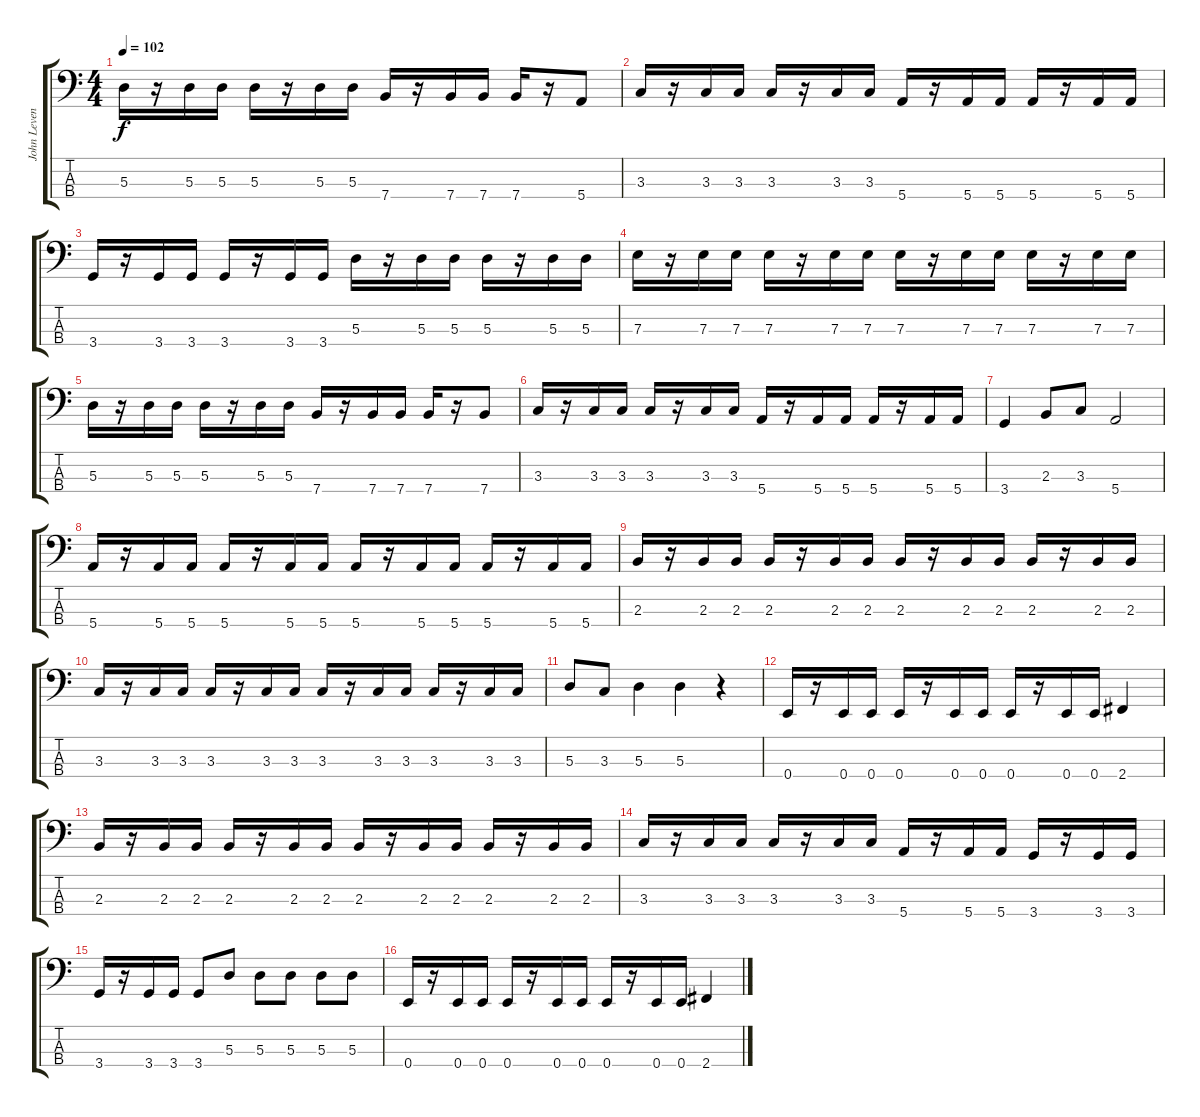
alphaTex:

\track ("John Leven" "John Leven") {instrument electricbasspick}
\staff {score tabs}
\tuning (G2 D2 A1 E1) {hide}
\ts (4 4)
\tempo 102
\clef f4
\ks c
5.3.16{dy f} r.16 5.3.16 5.3.16 5.3.16 r.16 5.3.16 5.3.16 7.4.16 r.16 7.4.16 7.4.16 7.4.16 r.16 5.4.8 |
3.3.16 r.16 3.3.16 3.3.16 3.3.16 r.16 3.3.16 3.3.16 5.4.16 r.16 5.4.16 5.4.16 5.4.16 r.16 5.4.16 5.4.16 |
3.4.16 r.16 3.4.16 3.4.16 3.4.16 r.16 3.4.16 3.4.16 5.3.16 r.16 5.3.16 5.3.16 5.3.16 r.16 5.3.16 5.3.16 |
7.3.16 r.16 7.3.16 7.3.16 7.3.16 r.16 7.3.16 7.3.16 7.3.16 r.16 7.3.16 7.3.16 7.3.16 r.16 7.3.16 7.3.16 |
5.3.16 r.16 5.3.16 5.3.16 5.3.16 r.16 5.3.16 5.3.16 7.4.16 r.16 7.4.16 7.4.16 7.4.16 r.16 7.4.8 |
3.3.16 r.16 3.3.16 3.3.16 3.3.16 r.16 3.3.16 3.3.16 5.4.16 r.16 5.4.16 5.4.16 5.4.16 r.16 5.4.16 5.4.16 |
3.4.4 2.3.8 3.3.8 5.4.2 |
5.4.16 r.16 5.4.16 5.4.16 5.4.16 r.16 5.4.16 5.4.16 5.4.16 r.16 5.4.16 5.4.16 5.4.16 r.16 5.4.16 5.4.16 |
2.3.16 r.16 2.3.16 2.3.16 2.3.16 r.16 2.3.16 2.3.16 2.3.16 r.16 2.3.16 2.3.16 2.3.16 r.16 2.3.16 2.3.16 |
3.3.16 r.16 3.3.16 3.3.16 3.3.16 r.16 3.3.16 3.3.16 3.3.16 r.16 3.3.16 3.3.16 3.3.16 r.16 3.3.16 3.3.16 |
5.3.8 3.3.8 5.3.4 5.3.4 r.4 |
0.4.16 r.16 0.4.16 0.4.16 0.4.16 r.16 0.4.16 0.4.16 0.4.16 r.16 0.4.16 0.4.16 2.4.4 |
2.3.16 r.16 2.3.16 2.3.16 2.3.16 r.16 2.3.16 2.3.16 2.3.16 r.16 2.3.16 2.3.16 2.3.16 r.16 2.3.16 2.3.16 |
3.3.16 r.16 3.3.16 3.3.16 3.3.16 r.16 3.3.16 3.3.16 5.4.16 r.16 5.4.16 5.4.16 3.4.16 r.16 3.4.16 3.4.16 |
3.4.16 r.16 3.4.16 3.4.16 3.4.8 5.3.8 5.3.8 5.3.8 5.3.8 5.3.8 |
0.4.16 r.16 0.4.16 0.4.16 0.4.16 r.16 0.4.16 0.4.16 0.4.16 r.16 0.4.16 0.4.16 2.4.4
